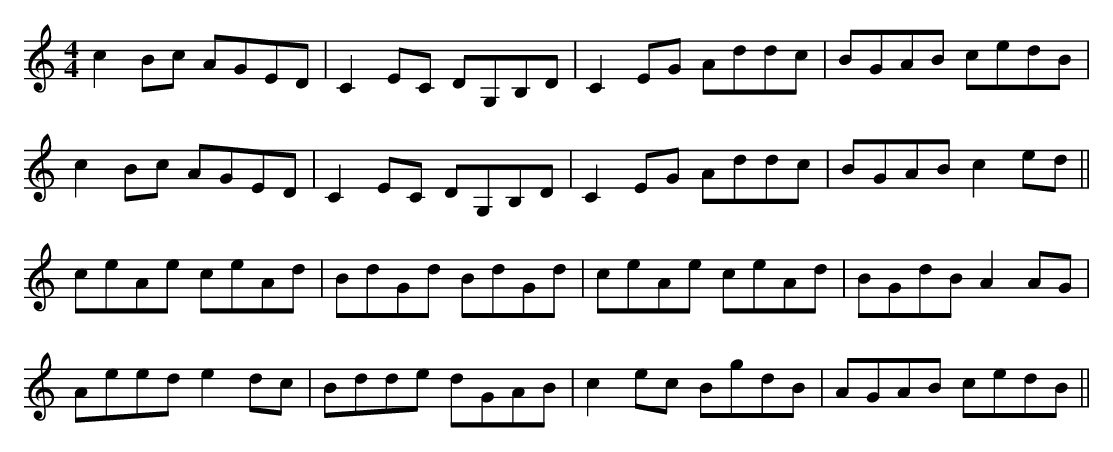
X:1
M:4/4
K:C
c2Bc AGED|C2EC DG,B,D|C2EG Addc|BGAB cedB|
c2Bc AGED|C2EC DG,B,D|C2EG Addc|BGAB c2ed||
ceAe ceAd|BdGd BdGd|ceAe ceAd|BGdB A2AG|
Aeed e2dc|Bdde dGAB|c2ec BgdB|AGAB cedB||
